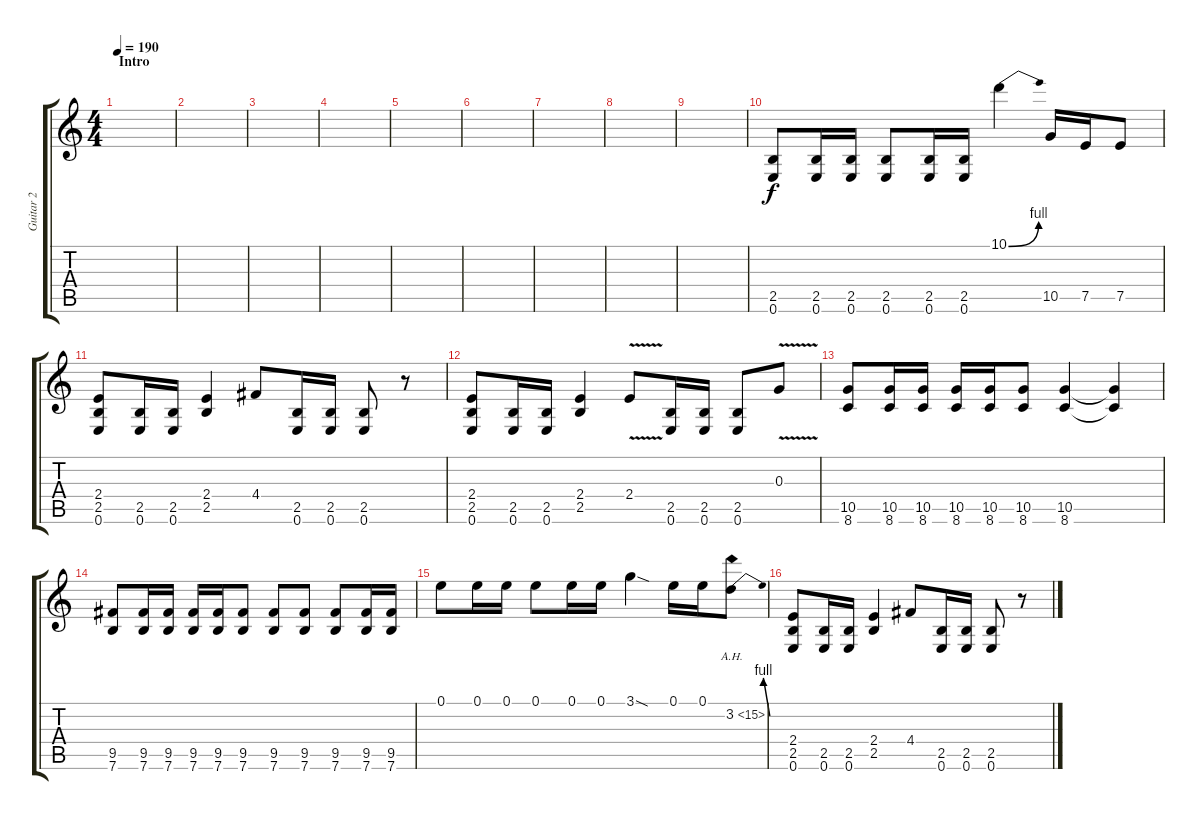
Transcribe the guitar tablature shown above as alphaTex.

\track ("Guitar 2" "Guitar 2") {instrument distortionguitar}
\staff {score tabs}
\tuning (E4 B3 G3 D3 A2 E2) {hide}
\ts (4 4)
\section ("" "Intro")
\tempo 190
\clef g2
\ks c
|
|
|
|
|
|
|
|
|
(2.5 0.6).8 (2.5 0.6).16 (2.5 0.6).16 (2.5 0.6).8 (2.5 0.6).16 (2.5 0.6).16 10.1{be (bend 0 0 60 4)}.4{instrument guitarharmonics} 10.5.16{instrument distortionguitar} 7.5.16 7.5.8 |
(2.4 2.5 0.6).8 (2.5 0.6).16 (2.5 0.6).16 (2.4 2.5).4 4.4.8 (2.5 0.6).16 (2.5 0.6).16 (2.5 0.6).8 r.8 |
(2.4 2.5 0.6).8 (2.5 0.6).16 (2.5 0.6).16 (2.4 2.5).4 2.4{v}.8 (2.5 0.6).16 (2.5 0.6).16 (2.5 0.6).8 0.3{v}.8 |
(10.5 8.6).8 (10.5 8.6).16 (10.5 8.6).16 (10.5 8.6).16 (10.5 8.6).16 (10.5 8.6).8 (10.5 8.6).4 (10.5{t} 8.6{t}).4 |
(9.5 7.6).8 (9.5 7.6).16 (9.5 7.6).16 (9.5 7.6).16 (9.5 7.6).16 (9.5 7.6).8 (9.5 7.6).8 (9.5 7.6).8 (9.5 7.6).8 (9.5 7.6).16 (9.5 7.6).16 |
0.1.8 0.1.16 0.1.16 0.1.8 0.1.16 0.1.16 3.1{sod}.4 0.1.16 0.1.16 3.2{be (bend 0 0 60 4) ah 12}.8 |
(2.4 2.5 0.6).8 (2.5 0.6).16 (2.5 0.6).16 (2.4 2.5).4 4.4.8 (2.5 0.6).16 (2.5 0.6).16 (2.5 0.6).8 r.8
